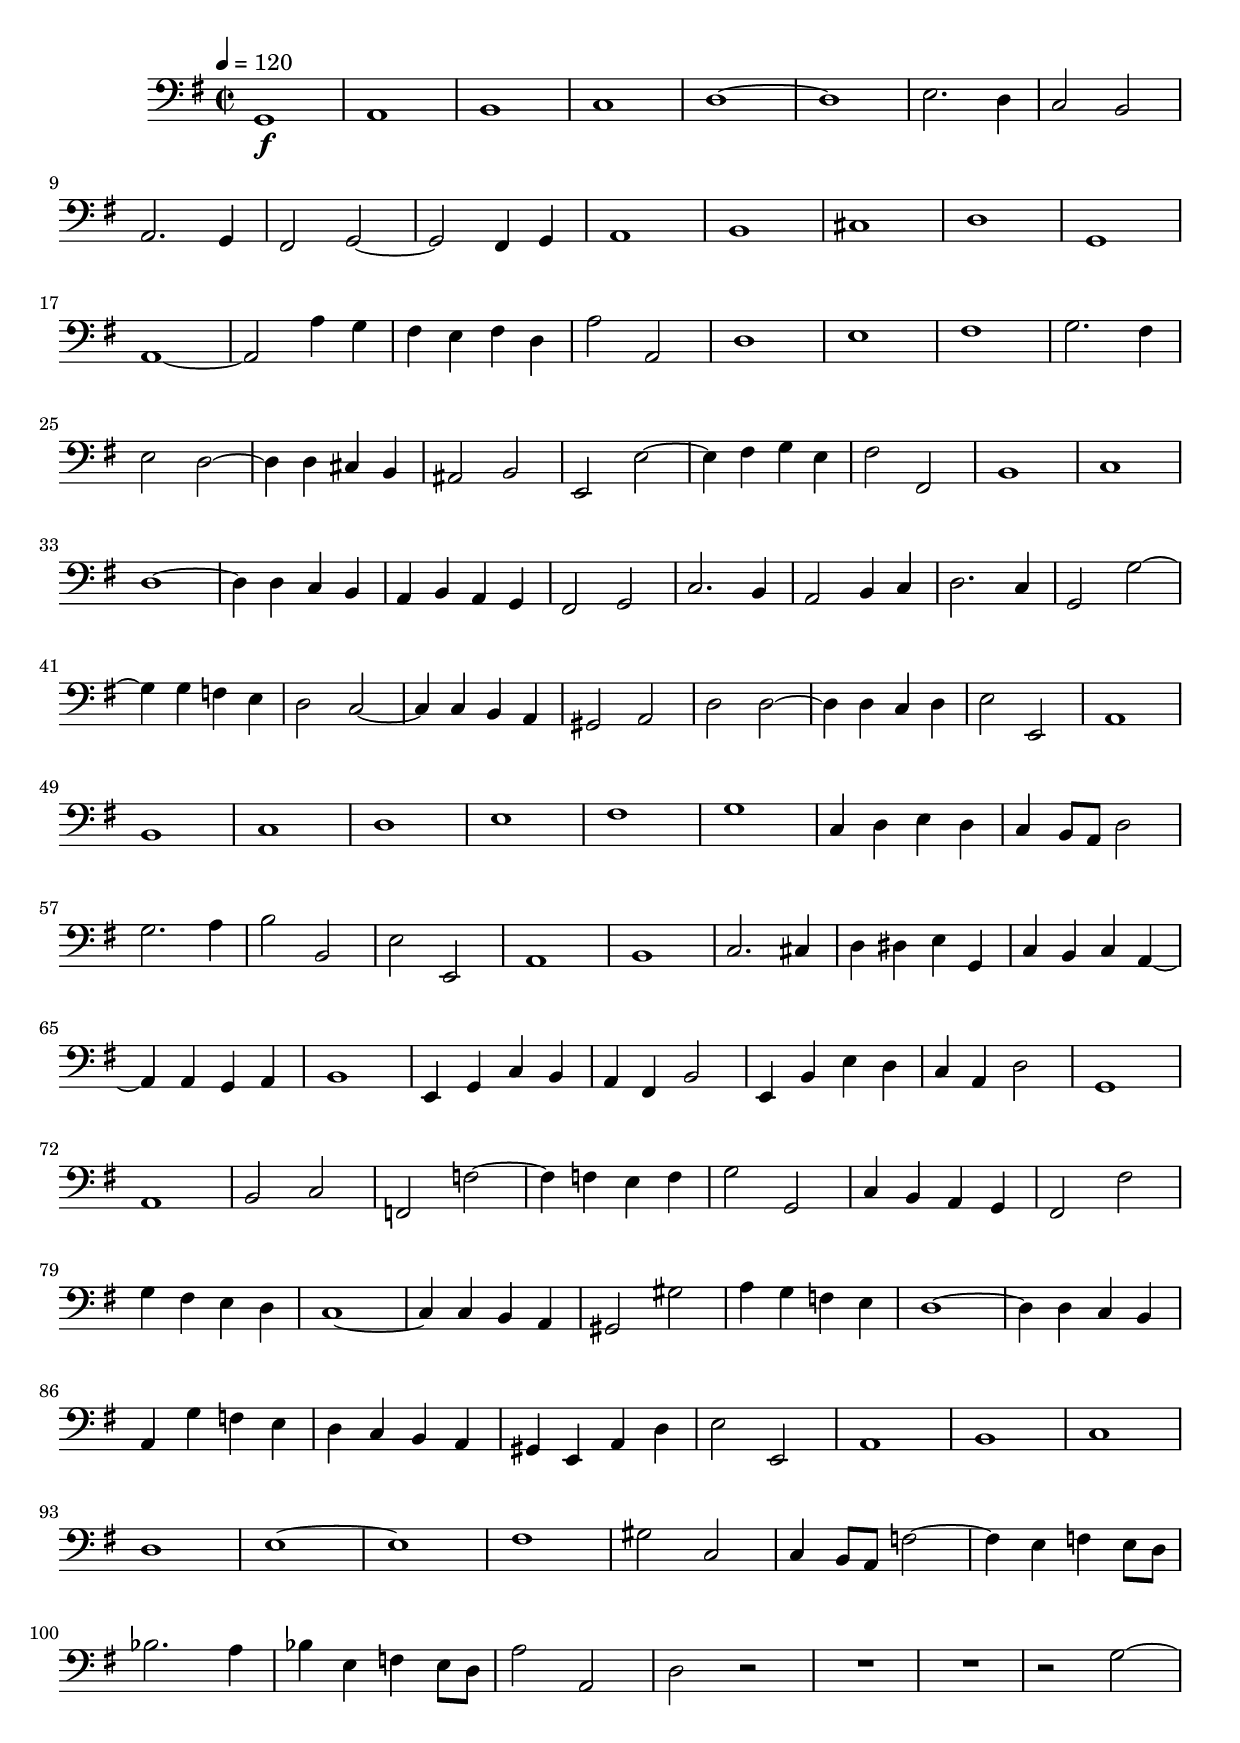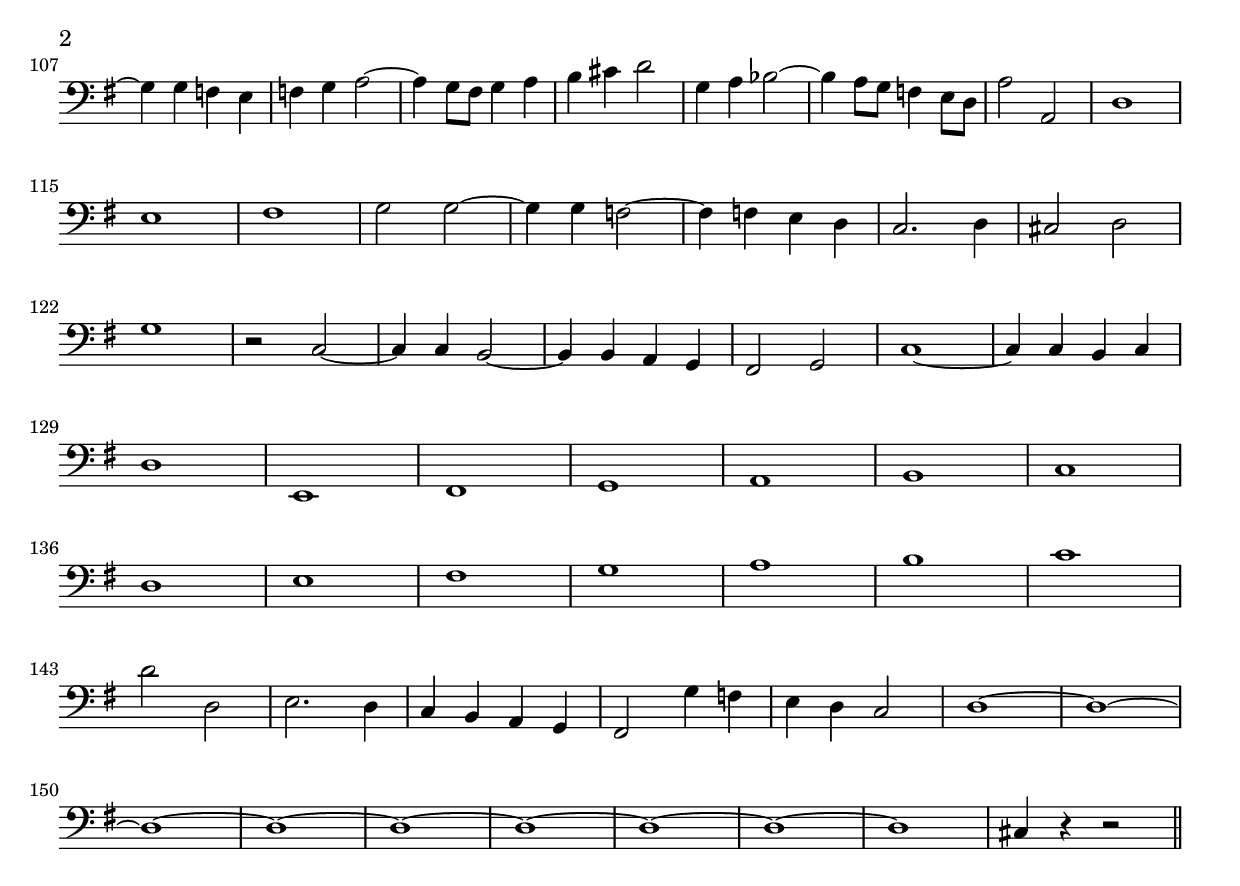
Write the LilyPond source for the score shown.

\version "2.22.1"
\version "2.22.1"

% all slurs mine

dbl = \relative g, {
  % page 1
  g1\f | a | b | c | d~ |1 | e2. d4 | c2 b | \break
  a2. g4 | fis2 g~ | 2 fis4 g | a1 | b | cis | d | g, | \break
  a~ | 2 a'4 g | fis e fis d | a'2 a, | d1 | e | fis | g2. fis4 | \break
  e2 d~ | 4 d cis b | ais2 b | e, e'~ | 4 fis g e | fis2 fis, | b1 | c | \break
  % next line 7th bar low d out of range, -> c
  d~ | 4 d c b | a b a g | fis2 g | c2. b4 | a2 b4 c | d2. c4 | g2 g'~ | \break

  % page 2
  % next line 4th bar low d out of range, -> d
  4 g f e | d2 c~ | 4 c b a | gis2 a | d d~ | 4 d c d | e2 e, | a1 | \break
  b | c | d | e | fis | g | c,4 d e d | c b8 a d2 | \break
  g2. a4 | b2 b, | e e, | a1 | b | c2. cis4 | d dis e g, | c b c a~ | \break
  % next line 2nd bar low b out of range, -> extend previous
  4 a g a | b1 | e,4 g c b | a fis b2 | e,4 b' e d | c a d2 | g,1 | \break
  a | b2 c | f, f'~ | 4 f e f  | g2 g, | c4 b a g | fis2 fis' | \break

  % page 3
  g4 fis e d | c1~ | 4 c b a | gis2 gis' | a4 g f e | d1~ | 4 d c b | \break
  a g' f e | d c b a | gis e a d | e2 e, | a1 | b | c | \break
  d | e~ | 1 | fis | gis2 c, | 4 b8 a f'2~ | 4 e f e8 d | \break
  bes'2. a4 | bes e, f e8 d | a'2 a, | d r | R1*2 | r2 g~ | \break
  4 g f e | f g a2~ | 4 g8 fis g4 a | b cis d2 | g,4 a bes2~ | 4 a8 g f4 e8 d | a'2 a, | d1 | \break

  % page 4
  e | fis | g2 g~ | 4 g f2~ | 4 f e d | c2. d4 | cis2 d | \break
  g1 | r2 c,~ | 4 c b2~ | 4 b a g | fis2 g | c1~ | 4 c b c | \break
  % next line 1st bar low d out of range, -> extend previous
  d1 | e, | fis | g | a | b | c | \break
  d | e | fis | g | a | b | c | \break
  % next line 5th bar low d,c & 6/7th bars out of range, -> bar 4-5 decending pattern up 1 8ve + whole tied note up 1 8ve
  d2  d, | e2. d4 | c b a g | fis2 g'4 f | e d c2 | d1~ | 1~ | \break
  % cont. up 8ve
  1~ | 1~ | 1~ | 1~ | 1~ | 1~ | 1 | cis4 r r2 \bar "||"
}


\score {
  \new Staff \with {midiInstrument = "contrabass"} {
    \tempo 4=120
    \clef "bass"
    \time 2/2
    \key g \major
    \new Voice = "bass" { \dbl }
  }

  \layout {}
  \midi {}
}
